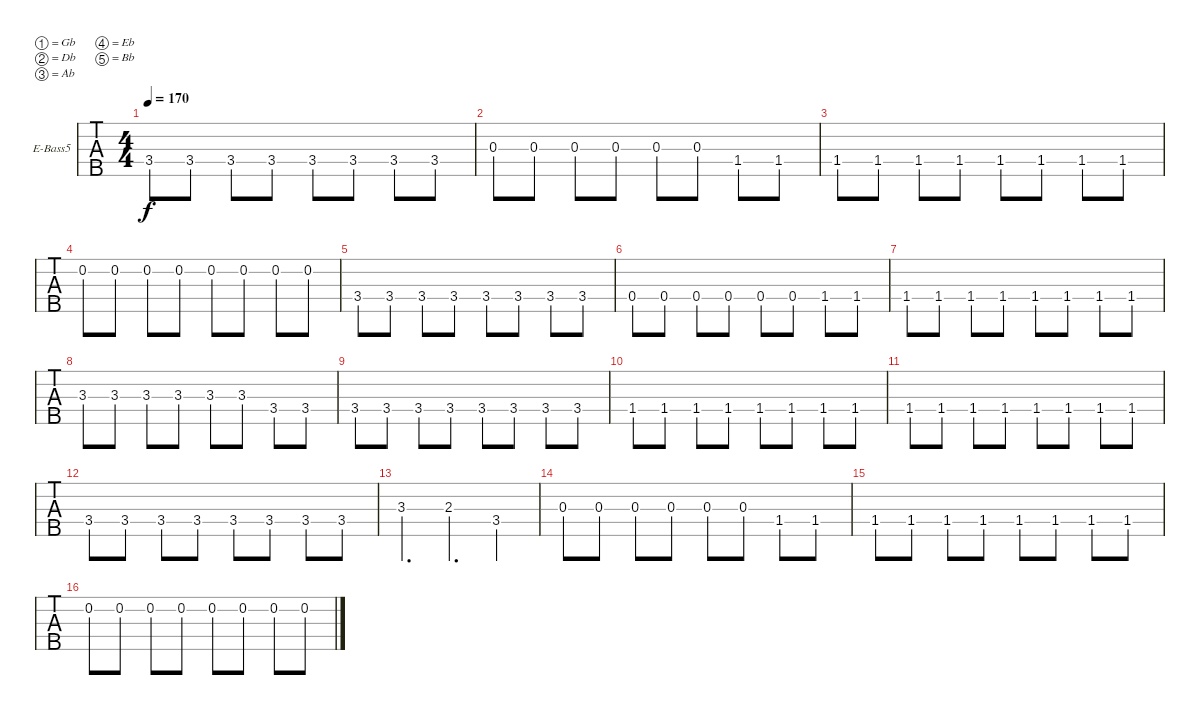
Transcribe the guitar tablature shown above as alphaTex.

\bracketExtendMode groupsimilarinstruments
\firstSystemTrackNameOrientation horizontal
\otherSystemsTrackNameOrientation horizontal
\track ("Иван Изотов" "E-Bass5") {instrument electricbasspick}
\staff {tabs}
\tuning (Gb2 Db2 Ab1 Eb1 Bb0)
\ts (4 4)
\tempo 170
\clef f4
\ks c
3.4.8{dy f} 3.4.8 3.4.8 3.4.8 3.4.8 3.4.8 3.4.8 3.4.8 |
0.3.8 0.3.8 0.3.8 0.3.8 0.3.8 0.3.8 1.4.8 1.4.8 |
1.4.8 1.4.8 1.4.8 1.4.8 1.4.8 1.4.8 1.4.8 1.4.8 |
0.2.8 0.2.8 0.2.8 0.2.8 0.2.8 0.2.8 0.2.8 0.2.8 |
3.4.8 3.4.8 3.4.8 3.4.8 3.4.8 3.4.8 3.4.8 3.4.8 |
0.4.8 0.4.8 0.4.8 0.4.8 0.4.8 0.4.8 1.4.8 1.4.8 |
1.4.8 1.4.8 1.4.8 1.4.8 1.4.8 1.4.8 1.4.8 1.4.8 |
3.3.8 3.3.8 3.3.8 3.3.8 3.3.8 3.3.8 3.4.8 3.4.8 |
3.4.8 3.4.8 3.4.8 3.4.8 3.4.8 3.4.8 3.4.8 3.4.8 |
1.4.8 1.4.8 1.4.8 1.4.8 1.4.8 1.4.8 1.4.8 1.4.8 |
1.4.8 1.4.8 1.4.8 1.4.8 1.4.8 1.4.8 1.4.8 1.4.8 |
3.4.8 3.4.8 3.4.8 3.4.8 3.4.8 3.4.8 3.4.8 3.4.8 |
3.3.4{d} 2.3.4{d} 3.4.4 |
0.3.8 0.3.8 0.3.8 0.3.8 0.3.8 0.3.8 1.4.8 1.4.8 |
1.4.8 1.4.8 1.4.8 1.4.8 1.4.8 1.4.8 1.4.8 1.4.8 |
0.2.8 0.2.8 0.2.8 0.2.8 0.2.8 0.2.8 0.2.8 0.2.8
